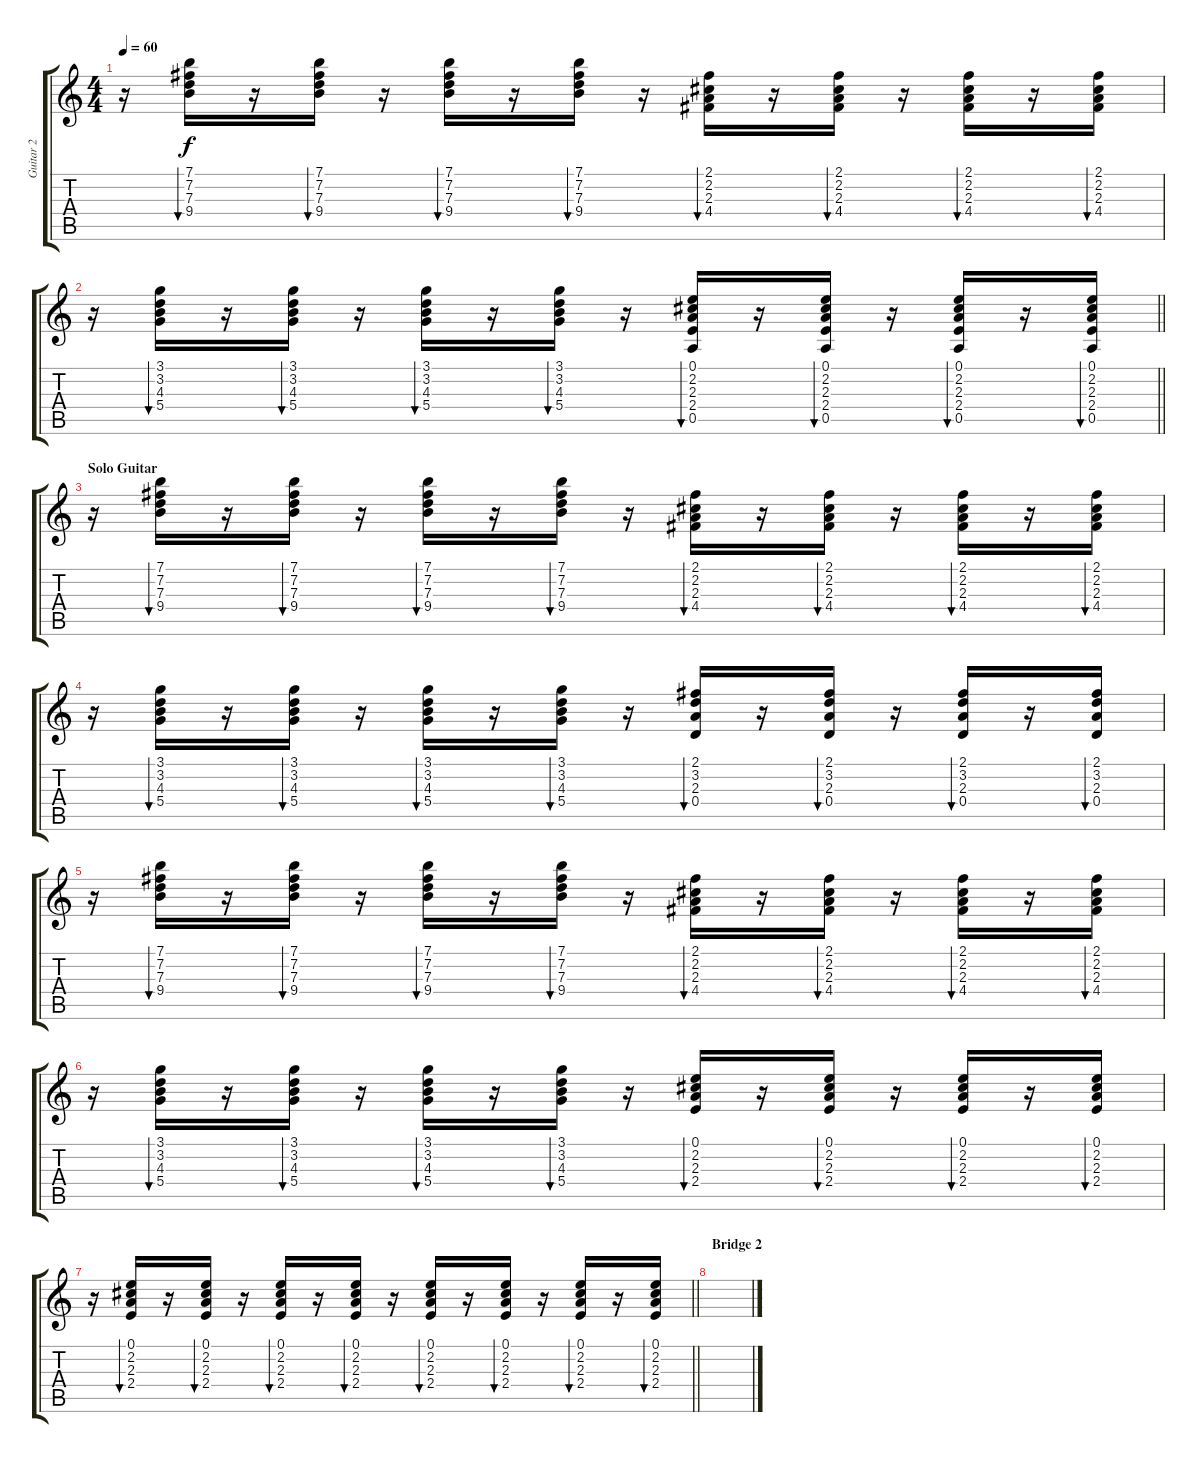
\track ("Guitar 2" "Guitar 2") {instrument acousticguitarsteel}
\staff {score tabs}
\tuning (E4 B3 G3 D3 A2 E2) {hide}
\ts (4 4)
\tempo 60
\clef g2
\ks c
r.16{dy f} (7.1 7.2 7.3 9.4).16{bu 30} r.16 (7.1 7.2 7.3 9.4).16{bu 30} r.16 (7.1 7.2 7.3 9.4).16{bu 30} r.16 (7.1 7.2 7.3 9.4).16{bu 30} r.16 (2.1 2.2 2.3 4.4).16{bu 30} r.16 (2.1 2.2 2.3 4.4).16{bu 30} r.16 (2.1 2.2 2.3 4.4).16{bu 30} r.16 (2.1 2.2 2.3 4.4).16{bu 30} |
\barLineRight lightlight
r.16 (3.1 3.2 4.3 5.4).16{bu 30} r.16 (3.1 3.2 4.3 5.4).16{bu 30} r.16 (3.1 3.2 4.3 5.4).16{bu 30} r.16 (3.1 3.2 4.3 5.4).16{bu 30} r.16 (0.1 2.2 2.3 2.4 0.5).16{bu 30} r.16 (0.1 2.2 2.3 2.4 0.5).16{bu 30} r.16 (0.1 2.2 2.3 2.4 0.5).16{bu 30} r.16 (0.1 2.2 2.3 2.4 0.5).16{bu 30} |
\section ("" "Solo Guitar")
r.16{volume 10 balance 11} (7.1 7.2 7.3 9.4).16{bu 30} r.16 (7.1 7.2 7.3 9.4).16{bu 30} r.16 (7.1 7.2 7.3 9.4).16{bu 30} r.16 (7.1 7.2 7.3 9.4).16{bu 30} r.16 (2.1 2.2 2.3 4.4).16{bu 30} r.16 (2.1 2.2 2.3 4.4).16{bu 30} r.16 (2.1 2.2 2.3 4.4).16{bu 30} r.16 (2.1 2.2 2.3 4.4).16{bu 30} |
r.16 (3.1 3.2 4.3 5.4).16{bu 30} r.16 (3.1 3.2 4.3 5.4).16{bu 30} r.16 (3.1 3.2 4.3 5.4).16{bu 30} r.16 (3.1 3.2 4.3 5.4).16{bu 30} r.16 (2.1 3.2 2.3 0.4).16{bu 30} r.16 (2.1 3.2 2.3 0.4).16{bu 30} r.16 (2.1 3.2 2.3 0.4).16{bu 30} r.16 (2.1 3.2 2.3 0.4).16{bu 30} |
r.16 (7.1 7.2 7.3 9.4).16{bu 30} r.16 (7.1 7.2 7.3 9.4).16{bu 30} r.16 (7.1 7.2 7.3 9.4).16{bu 30} r.16 (7.1 7.2 7.3 9.4).16{bu 30} r.16 (2.1 2.2 2.3 4.4).16{bu 30} r.16 (2.1 2.2 2.3 4.4).16{bu 30} r.16 (2.1 2.2 2.3 4.4).16{bu 30} r.16 (2.1 2.2 2.3 4.4).16{bu 30} |
r.16 (3.1 3.2 4.3 5.4).16{bu 30} r.16 (3.1 3.2 4.3 5.4).16{bu 30} r.16 (3.1 3.2 4.3 5.4).16{bu 30} r.16 (3.1 3.2 4.3 5.4).16{bu 30} r.16 (0.1 2.2 2.3 2.4).16{bu 30} r.16 (0.1 2.2 2.3 2.4).16{bu 30} r.16 (0.1 2.2 2.3 2.4).16{bu 30} r.16 (0.1 2.2 2.3 2.4).16{bu 30} |
\barLineRight lightlight
r.16 (0.1 2.2 2.3 2.4).16{bu 30} r.16 (0.1 2.2 2.3 2.4).16{bu 30} r.16 (0.1 2.2 2.3 2.4).16{bu 30} r.16 (0.1 2.2 2.3 2.4).16{bu 30} r.16 (0.1 2.2 2.3 2.4).16{bu 30} r.16 (0.1 2.2 2.3 2.4).16{bu 30} r.16 (0.1 2.2 2.3 2.4).16{bu 30} r.16 (0.1 2.2 2.3 2.4).16{bu 30} |
\section ("" "Bridge 2")
